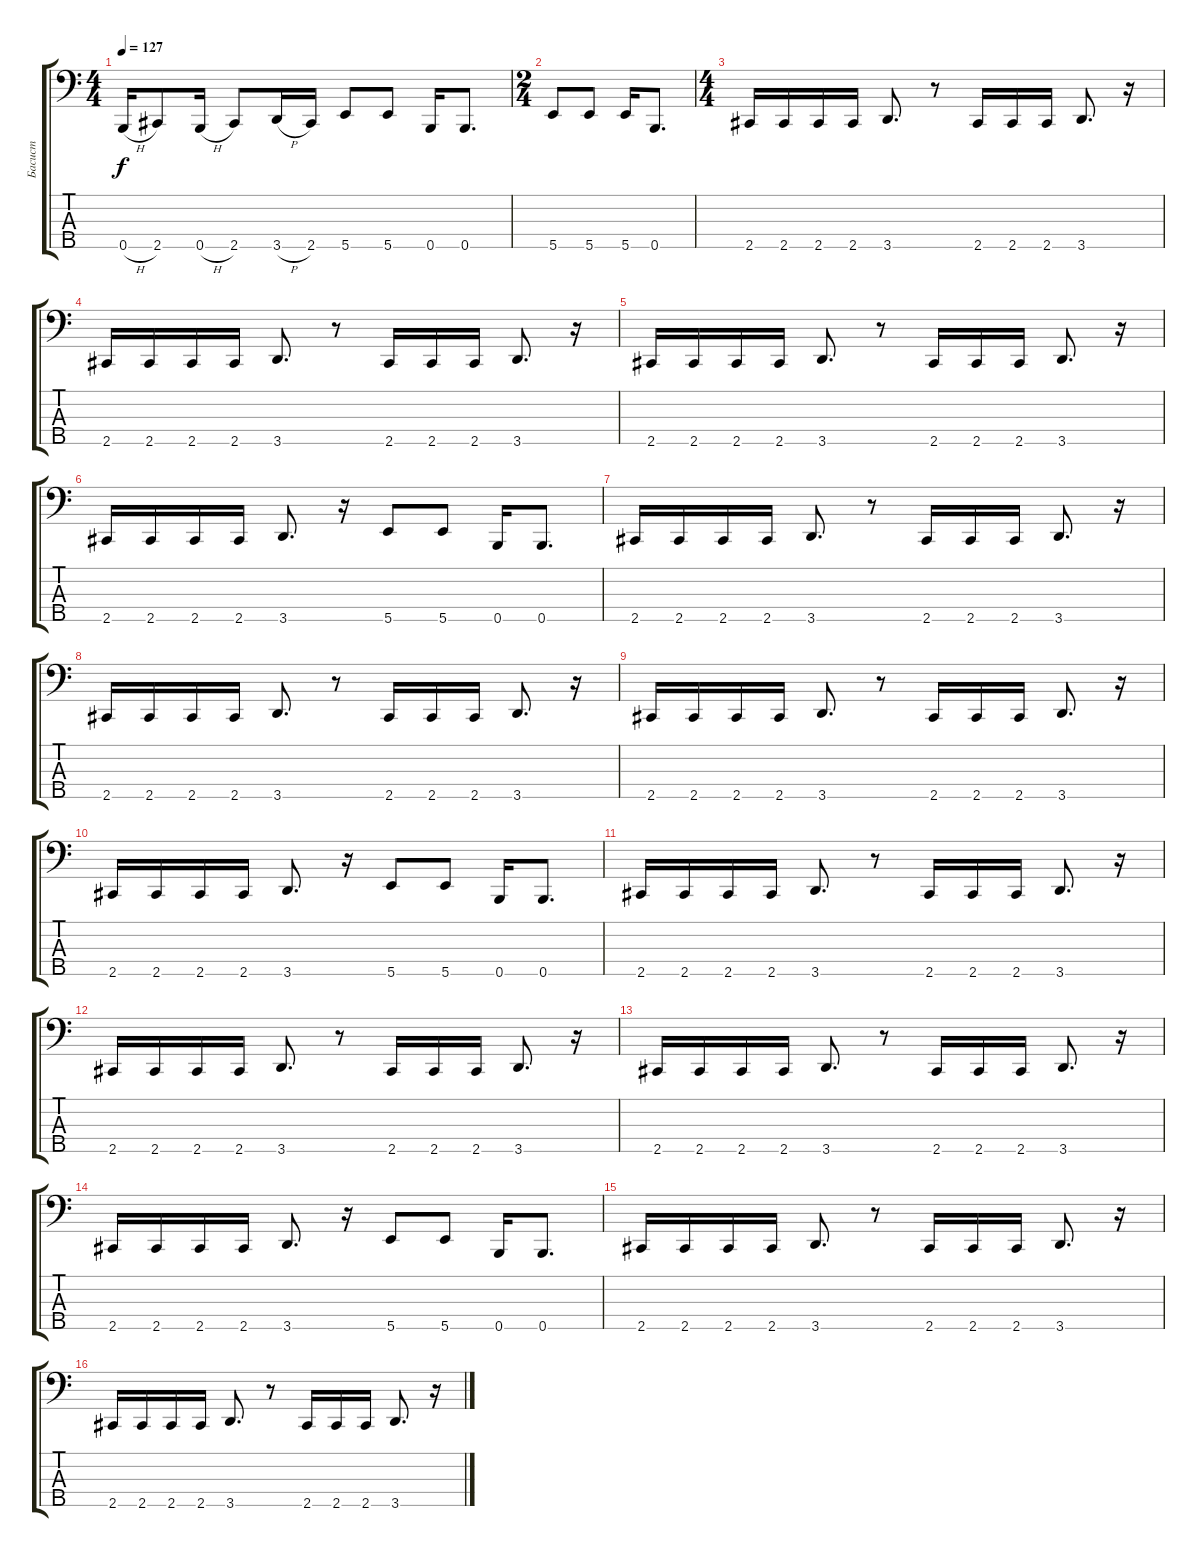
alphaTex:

\track ("Басист" "Басист") {instrument electricbassfinger}
\staff {score tabs}
\tuning (A2 E2 B1 E1 B0) {hide}
\ts (4 4)
\tempo 127
\clef f4
\ks c
0.5{h}.16{dy f} 2.5.8 0.5{h}.16 2.5.8 3.5{h}.16 2.5.16 5.5.8 5.5.8 0.5.16 0.5.8{d} |
\ts (2 4)
5.5.8 5.5.8 5.5.16 0.5.8{d} |
\ts (4 4)
2.5.16 2.5.16 2.5.16 2.5.16 3.5.8{d} r.8 2.5.16 2.5.16 2.5.16 3.5.8{d} r.16 |
2.5.16 2.5.16 2.5.16 2.5.16 3.5.8{d} r.8 2.5.16 2.5.16 2.5.16 3.5.8{d} r.16 |
2.5.16 2.5.16 2.5.16 2.5.16 3.5.8{d} r.8 2.5.16 2.5.16 2.5.16 3.5.8{d} r.16 |
2.5.16 2.5.16 2.5.16 2.5.16 3.5.8{d} r.16 5.5.8 5.5.8 0.5.16 0.5.8{d} |
2.5.16 2.5.16 2.5.16 2.5.16 3.5.8{d} r.8 2.5.16 2.5.16 2.5.16 3.5.8{d} r.16 |
2.5.16 2.5.16 2.5.16 2.5.16 3.5.8{d} r.8 2.5.16 2.5.16 2.5.16 3.5.8{d} r.16 |
2.5.16 2.5.16 2.5.16 2.5.16 3.5.8{d} r.8 2.5.16 2.5.16 2.5.16 3.5.8{d} r.16 |
2.5.16 2.5.16 2.5.16 2.5.16 3.5.8{d} r.16 5.5.8 5.5.8 0.5.16 0.5.8{d} |
2.5.16 2.5.16 2.5.16 2.5.16 3.5.8{d} r.8 2.5.16 2.5.16 2.5.16 3.5.8{d} r.16 |
2.5.16 2.5.16 2.5.16 2.5.16 3.5.8{d} r.8 2.5.16 2.5.16 2.5.16 3.5.8{d} r.16 |
2.5.16 2.5.16 2.5.16 2.5.16 3.5.8{d} r.8 2.5.16 2.5.16 2.5.16 3.5.8{d} r.16 |
2.5.16 2.5.16 2.5.16 2.5.16 3.5.8{d} r.16 5.5.8 5.5.8 0.5.16 0.5.8{d} |
2.5.16 2.5.16 2.5.16 2.5.16 3.5.8{d} r.8 2.5.16 2.5.16 2.5.16 3.5.8{d} r.16 |
2.5.16 2.5.16 2.5.16 2.5.16 3.5.8{d} r.8 2.5.16 2.5.16 2.5.16 3.5.8{d} r.16
